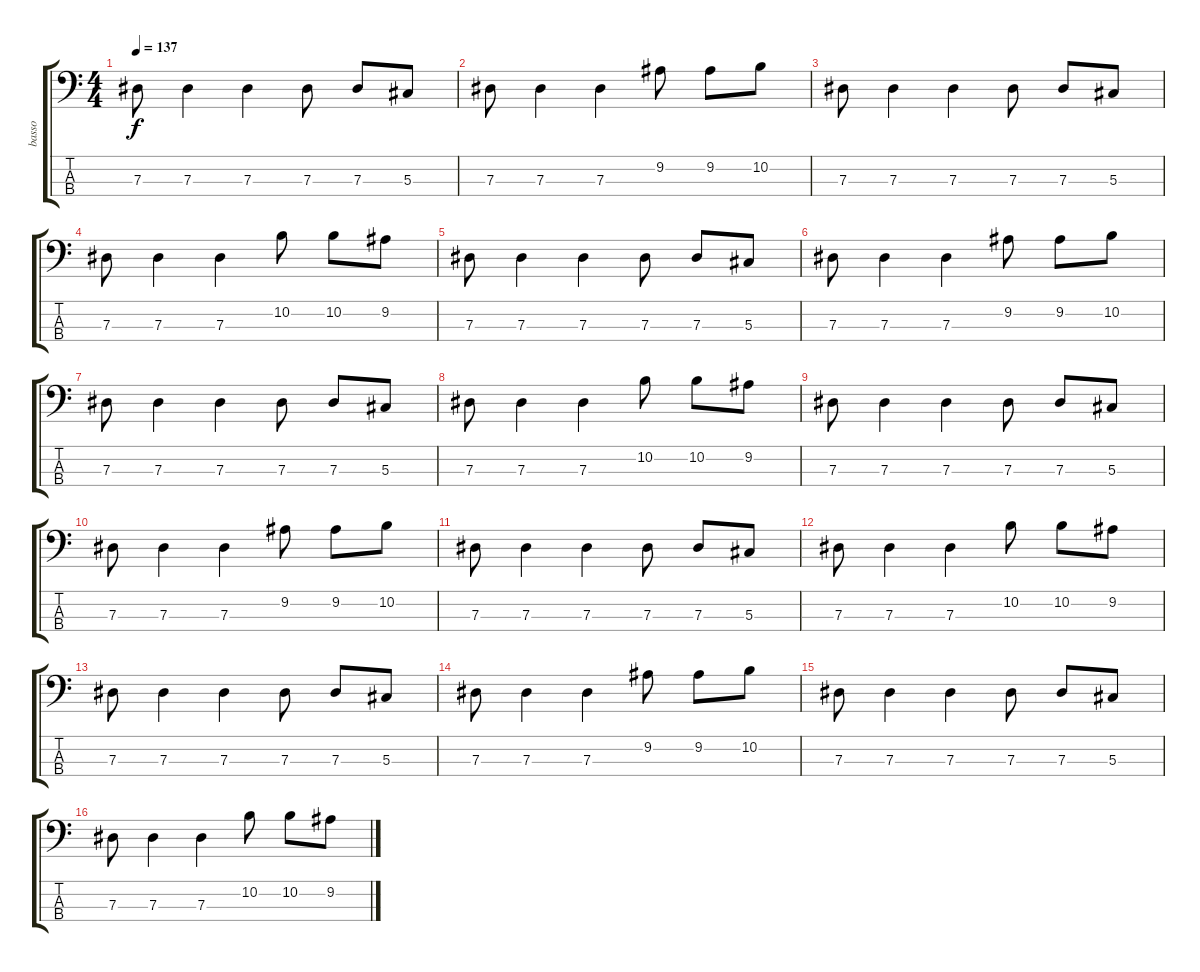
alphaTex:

\track ("basso" "basso") {instrument electricbassfinger}
\staff {score tabs}
\tuning (Gb2 Db2 Ab1 Eb1) {hide}
\ts (4 4)
\tempo 137
\clef f4
\ks c
7.3.8{dy f} 7.3.4 7.3.4 7.3.8 7.3.8 5.3.8 |
7.3.8 7.3.4 7.3.4 9.2.8 9.2.8 10.2.8 |
7.3.8 7.3.4 7.3.4 7.3.8 7.3.8 5.3.8 |
7.3.8 7.3.4 7.3.4 10.2.8 10.2.8 9.2.8 |
7.3.8 7.3.4 7.3.4 7.3.8 7.3.8 5.3.8 |
7.3.8 7.3.4 7.3.4 9.2.8 9.2.8 10.2.8 |
7.3.8 7.3.4 7.3.4 7.3.8 7.3.8 5.3.8 |
7.3.8 7.3.4 7.3.4 10.2.8 10.2.8 9.2.8 |
7.3.8 7.3.4 7.3.4 7.3.8 7.3.8 5.3.8 |
7.3.8 7.3.4 7.3.4 9.2.8 9.2.8 10.2.8 |
7.3.8 7.3.4 7.3.4 7.3.8 7.3.8 5.3.8 |
7.3.8 7.3.4 7.3.4 10.2.8 10.2.8 9.2.8 |
7.3.8 7.3.4 7.3.4 7.3.8 7.3.8 5.3.8 |
7.3.8 7.3.4 7.3.4 9.2.8 9.2.8 10.2.8 |
7.3.8 7.3.4 7.3.4 7.3.8 7.3.8 5.3.8 |
7.3.8 7.3.4 7.3.4 10.2.8 10.2.8 9.2.8
